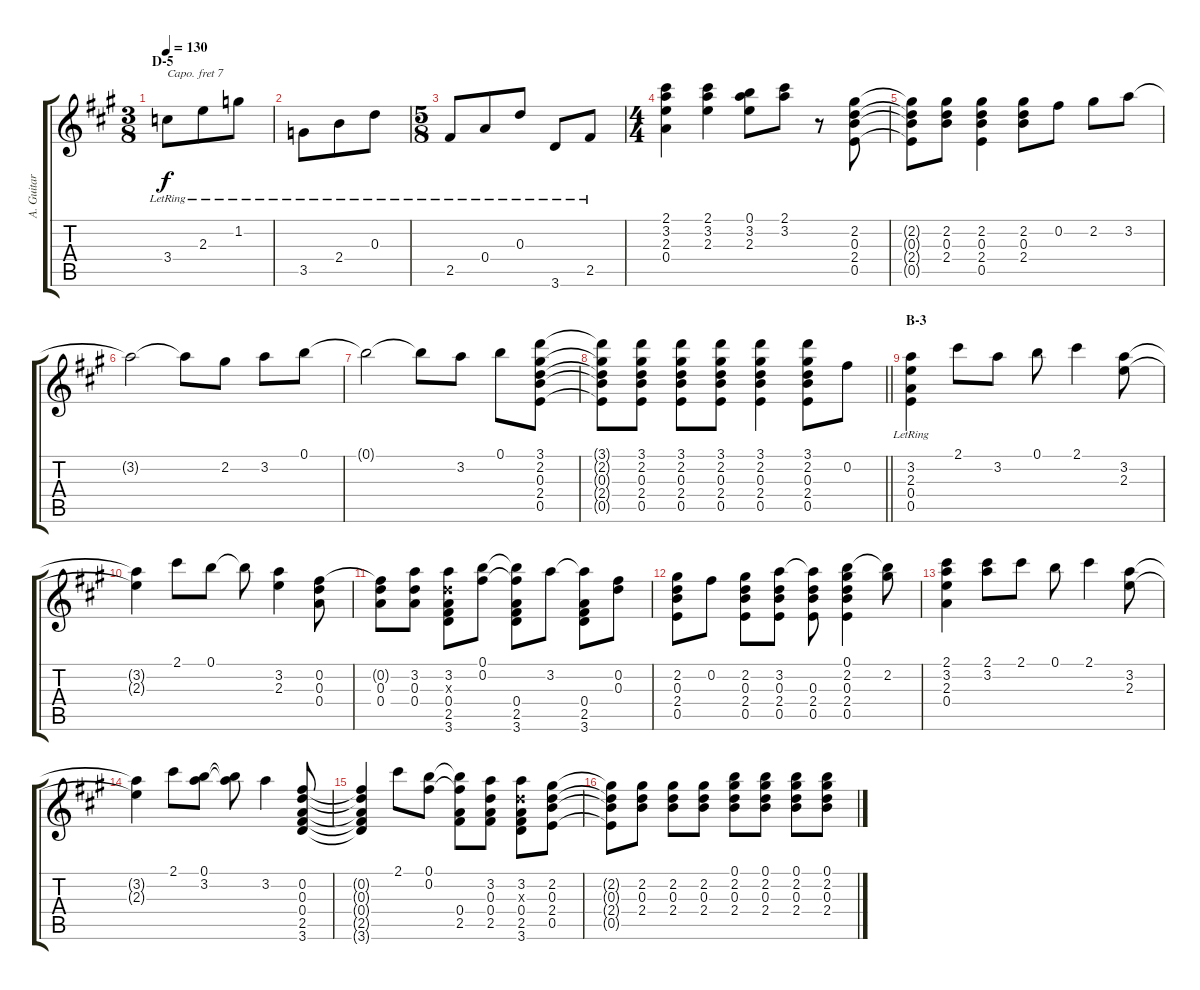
\track ("A. Guitar" "A. Guitar") {instrument acousticguitarsteel}
\staff {score tabs}
\capo 7
\tuning (E4 B3 G3 D3 A2 E2) {hide}
\ts (3 8)
\section ("" "D-5")
\tempo 130
\clef g2
\ks a
3.4{lr}.8{dy f} 2.3{lr}.8 1.2{lr}.8 |
3.5{lr}.8 2.4{lr}.8 0.3{lr}.8 |
\ts (5 8)
2.5{lr}.8 0.4{lr}.8 0.3{lr}.8 3.6{lr}.8 2.5{lr}.8 |
\ts (4 4)
(2.1 3.2 2.3 0.4).4 (2.1 3.2 2.3).4 (0.1 3.2 2.3).8 (2.1 3.2).8 r.8 (2.2 0.3 2.4 0.5).8 |
(2.2{t} 0.3{t} 2.4{t} 0.5{t}).8 (2.2 0.3 2.4).8 (2.2 0.3 2.4 0.5).4 (2.2 0.3 2.4).8 0.2.8 2.2.8 3.2.8 |
3.2{t}.2 3.2{t}.8 2.2.8 3.2.8 0.1.8 |
0.1{t}.2 0.1{t}.8 3.2.8 0.1.8 (3.1 2.2 0.3 2.4 0.5).8 |
\barLineRight lightlight
(3.1{t} 2.2{t} 0.3{t} 2.4{t} 0.5{t}).8 (3.1 2.2 0.3 2.4 0.5).8 (3.1 2.2 0.3 2.4 0.5).8 (3.1 2.2 0.3 2.4 0.5).8 (3.1 2.2 0.3 2.4 0.5).4 (3.1 2.2 0.3 2.4 0.5).8 0.2.8 |
\section ("" "B-3")
(3.2{lr} 2.3{lr} 0.4{lr} 0.5{lr}).4 2.1.8 3.2.8 0.1.8 2.1.4 (3.2 2.3).8 |
(3.2{t} 2.3{t}).4 2.1.8 0.1.8 0.1{t}.8 (3.2 2.3).4 (0.2 0.3 0.4).8 |
(0.2{t} 0.3 0.4).8 (3.2 0.3 0.4).8 (3.2 0.3{x} 0.4 2.5 3.6).8 (0.1 0.2).8 (0.1{t} 0.2{t} 0.4 2.5 3.6).8 3.2.8 (3.2{t} 0.4 2.5 3.6).8 (0.2 0.3).8 |
(2.2 0.3 2.4 0.5).8 0.2.8 (2.2 0.3 2.4 0.5).8 (3.2 0.3 2.4 0.5).8 (3.2{t} 0.3 2.4 0.5).8 (0.1 2.2 0.3 2.4 0.5).4 (0.1{t} 2.2).8 |
(2.1 3.2 2.3 0.4).4 (2.1 3.2).8 2.1.8 0.1.8 2.1.4 (3.2 2.3).8 |
(3.2{t} 2.3{t}).4 2.1.8 (0.1 3.2).8 (0.1{t} 3.2{t}).8 3.2.4 (0.2 0.3 0.4 2.5 3.6).8 |
(0.2{t} 0.3{t} 0.4{t} 2.5{t} 3.6{t}).4 2.1.8 (0.1 0.2).8 (0.1{t} 0.2{t} 0.4 2.5).8 (3.2 0.3 0.4 2.5).8 (3.2 0.3{x} 0.4 2.5 3.6).8 (2.2 0.3 2.4 0.5).8 |
(2.2{t} 0.3{t} 2.4{t} 0.5{t}).8 (2.2 0.3 2.4).8 (2.2 0.3 2.4).8 (2.2 0.3 2.4).8 (0.1 2.2 0.3 2.4).8 (0.1 2.2 0.3 2.4).8 (0.1 2.2 0.3 2.4).8 (0.1 2.2 0.3 2.4).8
